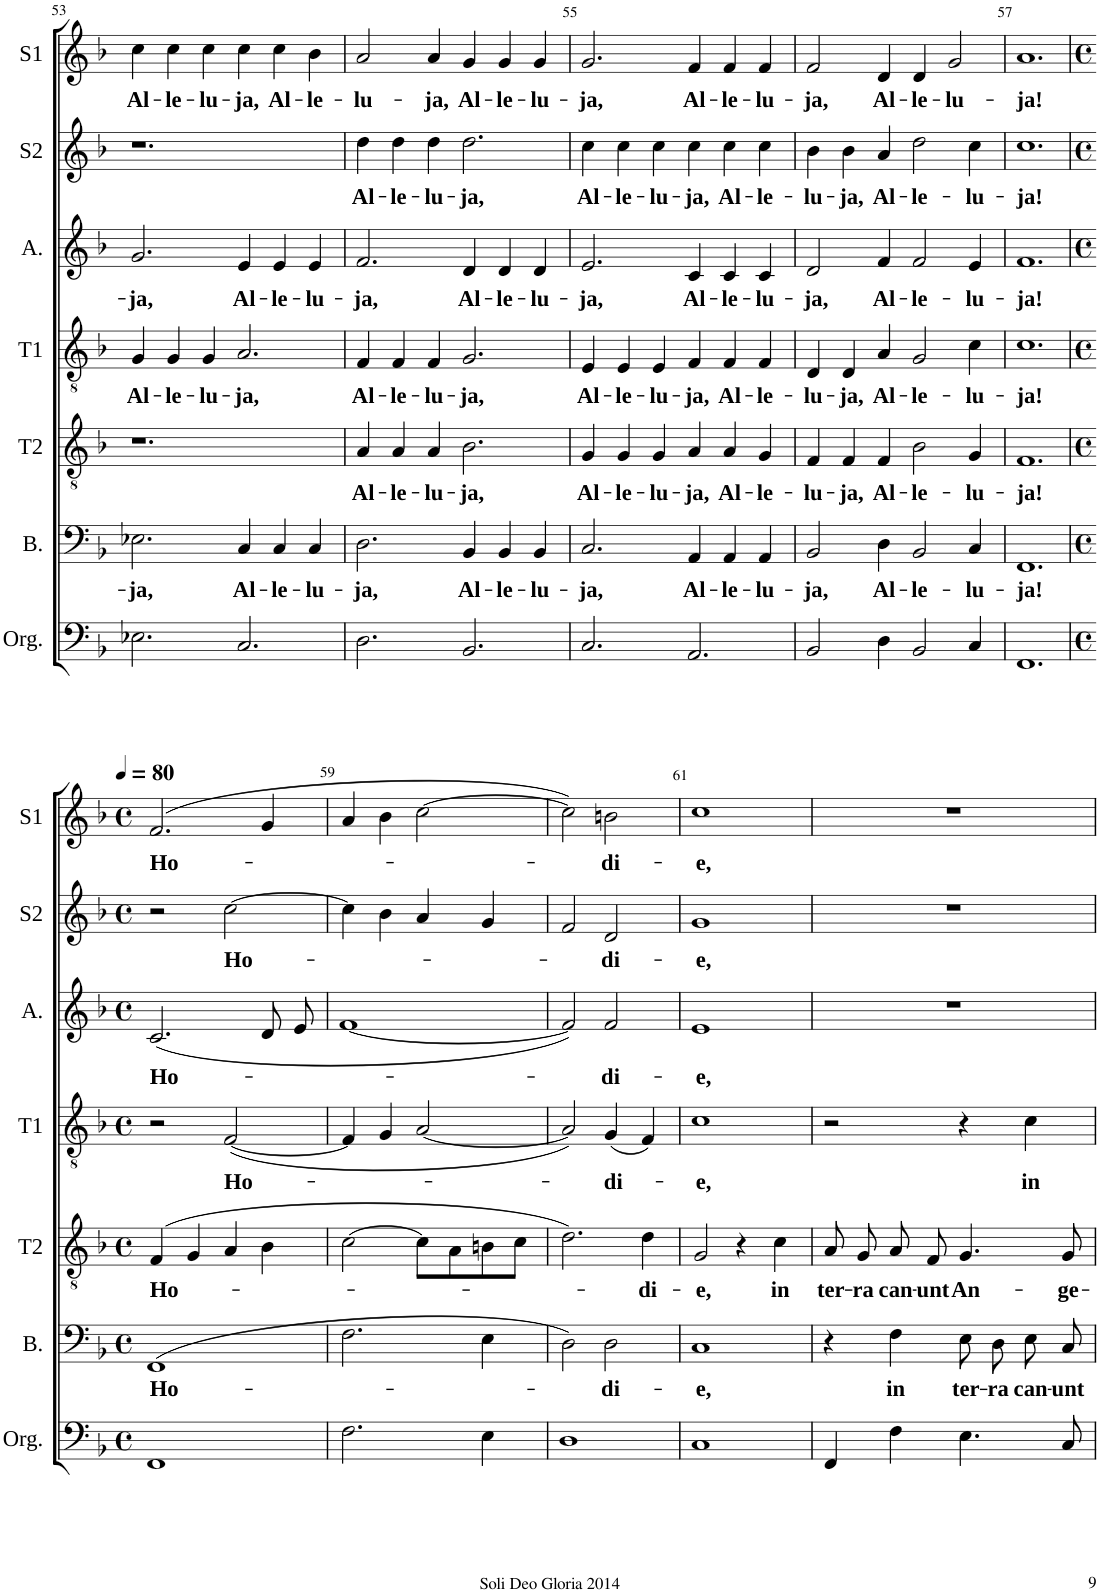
**kern	**kern	**text	**kern	**text	**kern	**text	**kern	**text	**kern	**text	**kern	**text
*part7	*part6	*part6	*part5	*part5	*part4	*part4	*part3	*part3	*part2	*part2	*part1	*part1
*staff7	*staff6	*staff6	*staff5	*staff5	*staff4	*staff4	*staff3	*staff3	*staff2	*staff2	*staff1	*staff1
*I"Organ	*I"Bass	*	*I"Tenor II	*	*I"Tenor I	*	*I"Alto	*	*I"Soprano II	*	*I"Soprano I	*
*I'Org.	*I'B.	*	*I'T2	*	*I'T1	*	*I'A.	*	*I'S2	*	*I'S1	*
!!LO:PB:g=z
*clefF4	*clefF4	*	*clefGv2	*	*clefGv2	*	*clefG2	*	*clefG2	*	*clefG2	*
*k[b-]	*k[b-]	*	*k[b-]	*	*k[b-]	*	*k[b-]	*	*k[b-]	*	*k[b-]	*
*M6/4	*M6/4	*	*M6/4	*	*M6/4	*	*M6/4	*	*M6/4	*	*M6/4	*
=53	=53	=53	=53	=53	=53	=53	=53	=53	=53	=53	=53	=53
!	!	!LO:LY:b	!	!	!	!LO:LY:b	!	!LO:LY:b	!	!	!	!LO:LY:b
2.E-X\	2.E-X\	-ja,	1.r	.	4G/	Al-	2.g/	-ja,	1.r	.	4cc\	Al-
!	!	!	!	!	!	!LO:LY:b	!	!	!	!	!	!LO:LY:b
.	.	.	.	.	4G/	-le-	.	.	.	.	4cc\	-le-
!	!	!	!	!	!	!LO:LY:b	!	!	!	!	!	!LO:LY:b
.	.	.	.	.	4G/	-lu-	.	.	.	.	4cc\	-lu-
!	!	!LO:LY:b	!	!	!	!LO:LY:b	!	!LO:LY:b	!	!	!	!LO:LY:b
2.C/	4C/	Al-	.	.	2.A/	-ja,	4e/	Al-	.	.	4cc\	-ja,
!	!	!LO:LY:b	!	!	!	!	!	!LO:LY:b	!	!	!	!LO:LY:b
.	4C/	-le-	.	.	.	.	4e/	-le-	.	.	4cc\	Al-
!	!	!LO:LY:b	!	!	!	!	!	!LO:LY:b	!	!	!	!LO:LY:b
.	4C/	-lu-	.	.	.	.	4e/	-lu-	.	.	4b-\	-le-
=54	=54	=54	=54	=54	=54	=54	=54	=54	=54	=54	=54	=54
!	!	!LO:LY:b	!	!LO:LY:b	!	!LO:LY:b	!	!LO:LY:b	!	!LO:LY:b	!	!LO:LY:b
2.D\	2.D\	-ja,	4A/	Al-	4F/	Al-	2.f/	-ja,	4dd\	Al-	2a/	-lu-
!	!	!	!	!LO:LY:b	!	!LO:LY:b	!	!	!	!LO:LY:b	!	!
.	.	.	4A/	-le-	4F/	-le-	.	.	4dd\	-le-	.	.
!	!	!	!	!LO:LY:b	!	!LO:LY:b	!	!	!	!LO:LY:b	!	!LO:LY:b
.	.	.	4A/	-lu-	4F/	-lu-	.	.	4dd\	-lu-	4a/	-ja,
!	!	!LO:LY:b	!	!LO:LY:b	!	!LO:LY:b	!	!LO:LY:b	!	!LO:LY:b	!	!LO:LY:b
2.BB-/	4BB-/	Al-	2.B-\	-ja,	2.G/	-ja,	4d/	Al-	2.dd\	-ja,	4g/	Al-
!	!	!LO:LY:b	!	!	!	!	!	!LO:LY:b	!	!	!	!LO:LY:b
.	4BB-/	-le-	.	.	.	.	4d/	-le-	.	.	4g/	-le-
!	!	!LO:LY:b	!	!	!	!	!	!LO:LY:b	!	!	!	!LO:LY:b
.	4BB-/	-lu-	.	.	.	.	4d/	-lu-	.	.	4g/	-lu-
=55	=55	=55	=55	=55	=55	=55	=55	=55	=55	=55	=55	=55
!	!	!LO:LY:b	!	!LO:LY:b	!	!LO:LY:b	!	!LO:LY:b	!	!LO:LY:b	!	!LO:LY:b
2.C/	2.C/	-ja,	4G/	Al-	4E/	Al-	2.e/	-ja,	4cc\	Al-	2.g/	-ja,
!	!	!	!	!LO:LY:b	!	!LO:LY:b	!	!	!	!LO:LY:b	!	!
.	.	.	4G/	-le-	4E/	-le-	.	.	4cc\	-le-	.	.
!	!	!	!	!LO:LY:b	!	!LO:LY:b	!	!	!	!LO:LY:b	!	!
.	.	.	4G/	-lu-	4E/	-lu-	.	.	4cc\	-lu-	.	.
!	!	!LO:LY:b	!	!LO:LY:b	!	!LO:LY:b	!	!LO:LY:b	!	!LO:LY:b	!	!LO:LY:b
2.AA/	4AA/	Al-	4A/	-ja,	4F/	-ja,	4c/	Al-	4cc\	-ja,	4f/	Al-
!	!	!LO:LY:b	!	!LO:LY:b	!	!LO:LY:b	!	!LO:LY:b	!	!LO:LY:b	!	!LO:LY:b
.	4AA/	-le-	4A/	Al-	4F/	Al-	4c/	-le-	4cc\	Al-	4f/	-le-
!	!	!LO:LY:b	!	!LO:LY:b	!	!LO:LY:b	!	!LO:LY:b	!	!LO:LY:b	!	!LO:LY:b
.	4AA/	-lu-	4G/	-le-	4F/	-le-	4c/	-lu-	4cc\	-le-	4f/	-lu-
=56	=56	=56	=56	=56	=56	=56	=56	=56	=56	=56	=56	=56
!	!	!LO:LY:b	!	!LO:LY:b	!	!LO:LY:b	!	!LO:LY:b	!	!LO:LY:b	!	!LO:LY:b
2BB-/	2BB-/	-ja,	4F/	-lu-	4D/	-lu-	2d/	-ja,	4b-\	-lu-	2f/	-ja,
!	!	!	!	!LO:LY:b	!	!LO:LY:b	!	!	!	!LO:LY:b	!	!
.	.	.	4F/	-ja,	4D/	-ja,	.	.	4b-\	-ja,	.	.
!	!	!LO:LY:b	!	!LO:LY:b	!	!LO:LY:b	!	!LO:LY:b	!	!LO:LY:b	!	!LO:LY:b
4D\	4D\	Al-	4F/	Al-	4A/	Al-	4f/	Al-	4a/	Al-	4d/	Al-
!	!	!LO:LY:b	!	!LO:LY:b	!	!LO:LY:b	!	!LO:LY:b	!	!LO:LY:b	!	!LO:LY:b
2BB-/	2BB-/	-le-	2B-\	-le-	2G/	-le-	2f/	-le-	2dd\	-le-	4d/	-le-
!	!	!	!	!	!	!	!	!	!	!	!	!LO:LY:b
.	.	.	.	.	.	.	.	.	.	.	2g/	-lu-
!	!	!LO:LY:b	!	!LO:LY:b	!	!LO:LY:b	!	!LO:LY:b	!	!LO:LY:b	!	!
4C/	4C/	-lu-	4G/	-lu-	4c\	-lu-	4e/	-lu-	4cc\	-lu-	.	.
=57	=57	=57	=57	=57	=57	=57	=57	=57	=57	=57	=57	=57
!	!	!LO:LY:b	!	!LO:LY:b	!	!LO:LY:b	!	!LO:LY:b	!	!LO:LY:b	!	!LO:LY:b
1.FF	1.FF	-ja!	1.F	-ja!	1.c	-ja!	1.f	-ja!	1.cc	-ja!	1.a	-ja!
!!LO:LB:g=z
=58	=58	=58	=58	=58	=58	=58	=58	=58	=58	=58	=58	=58
*M4/4	*M4/4	*	*M4/4	*	*M4/4	*	*M4/4	*	*M4/4	*	*M4/4	*
*met(c)	*met(c)	*	*met(c)	*	*met(c)	*	*met(c)	*	*met(c)	*	*met(c)	*
*	*	*	*	*	*	*	*	*	*	*	*MM80	*
!	!	!LO:LY:b	!	!LO:LY:b	!	!	!	!LO:LY:b	!	!	!	!LO:LY:b
1FF	(1FF	Ho-	(4F/	Ho-	2r	.	(2.c/	Ho-	2r	.	(2.f/	Ho-
.	.	.	4G/	.	.	.	.	.	.	.	.	.
!	!	!	!	!	!	!LO:LY:b	!	!	!	!LO:LY:b	!	!
.	.	.	4A/	.	([2F/	Ho-	.	.	[2cc\	Ho-	.	.
.	.	.	4B-\	.	.	.	8d/L	.	.	.	4g/	.
.	.	.	.	.	.	.	8e/J	.	.	.	.	.
=59	=59	=59	=59	=59	=59	=59	=59	=59	=59	=59	=59	=59
2.F\	2.F\	.	[2c\	.	4F/]	.	[1f	.	4cc\]	.	4a/	.
.	.	.	.	.	4G/	.	.	.	4b-\	.	4b-\	.
.	.	.	8c\L]	.	[2A/	.	.	.	4a/	.	[2cc\	.
.	.	.	8A\	.	.	.	.	.	.	.	.	.
4E\	4E\	.	8Bn\	.	.	.	.	.	4g/	.	.	.
.	.	.	8c\J	.	.	.	.	.	.	.	.	.
=60	=60	=60	=60	=60	=60	=60	=60	=60	=60	=60	=60	=60
1D	2D\)	.	2.d\)	.	2A/])	.	2f/])	.	2f/	.	2cc\])	.
!	!	!LO:LY:b	!	!	!	!LO:LY:b	!	!LO:LY:b	!	!LO:LY:b	!	!LO:LY:b
.	2D\	-di-	.	.	(4G/	-di-	2f/	-di-	2d/	-di-	2bn\	-di-
!	!	!	!	!LO:LY:b	!	!	!	!	!	!	!	!
.	.	.	4d\	-di-	4F/)	.	.	.	.	.	.	.
=61	=61	=61	=61	=61	=61	=61	=61	=61	=61	=61	=61	=61
!	!	!LO:LY:b	!	!LO:LY:b	!	!LO:LY:b	!	!LO:LY:b	!	!LO:LY:b	!	!LO:LY:b
1C	1C	-e,	2G/	-e,	1c	-e,	1e	-e,	1g	-e,	1cc	-e,
.	.	.	4r	.	.	.	.	.	.	.	.	.
!	!	!	!	!LO:LY:b	!	!	!	!	!	!	!	!
.	.	.	4c\	in	.	.	.	.	.	.	.	.
=62	=62	=62	=62	=62	=62	=62	=62	=62	=62	=62	=62	=62
!	!	!	!	!LO:LY:b	!	!	!	!	!	!	!	!
4FF/	4r	.	8A/	ter-	2r	.	1r	.	1r	.	1r	.
!	!	!	!	!LO:LY:b	!	!	!	!	!	!	!	!
.	.	.	8G/	-ra	.	.	.	.	.	.	.	.
!	!	!LO:LY:b	!	!LO:LY:b	!	!	!	!	!	!	!	!
4F\	4F\	in	8A/	can-	.	.	.	.	.	.	.	.
!	!	!	!	!LO:LY:b	!	!	!	!	!	!	!	!
.	.	.	8F/	-unt	.	.	.	.	.	.	.	.
!	!	!LO:LY:b	!	!LO:LY:b	!	!	!	!	!	!	!	!
4.E\	8E\L	ter-	4.G/	An-	4r	.	.	.	.	.	.	.
!	!	!LO:LY:b	!	!	!	!	!	!	!	!	!	!
.	8D\J	-ra	.	.	.	.	.	.	.	.	.	.
!	!	!LO:LY:b	!	!	!	!LO:LY:b	!	!	!	!	!	!
.	8E\L	can-	.	.	4c\	in	.	.	.	.	.	.
!	!	!LO:LY:b	!	!LO:LY:b	!	!	!	!	!	!	!	!
8C/	8C\J	-unt	8G/	-ge-	.	.	.	.	.	.	.	.
=	=	=	=	=	=	=	=	=	=	=	=	=
*-	*-	*-	*-	*-	*-	*-	*-	*-	*-	*-	*-	*-
